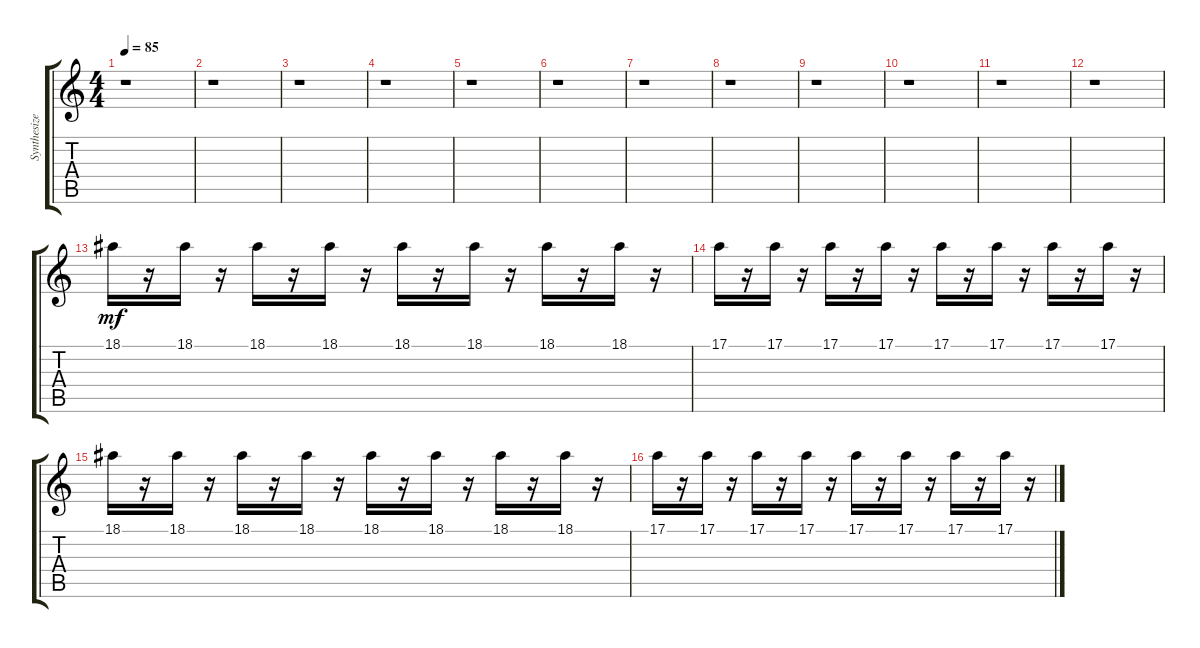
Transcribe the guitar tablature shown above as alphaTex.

\track ("Synthesizer" "Synthesize") {instrument lead1square}
\staff {score tabs}
\tuning (E4 B3 G3 D3 A2 E2) {hide}
\ts (4 4)
\tempo 85
\clef g2
\ks c
r.1{dy mf} |
r.1 |
r.1 |
r.1 |
r.1 |
r.1 |
r.1 |
r.1 |
r.1 |
r.1 |
r.1 |
r.1 |
18.1.16 r.16 18.1.16 r.16 18.1.16 r.16 18.1.16 r.16 18.1.16 r.16 18.1.16 r.16 18.1.16 r.16 18.1.16 r.16 |
17.1.16 r.16 17.1.16 r.16 17.1.16 r.16 17.1.16 r.16 17.1.16 r.16 17.1.16 r.16 17.1.16 r.16 17.1.16 r.16 |
18.1.16 r.16 18.1.16 r.16 18.1.16 r.16 18.1.16 r.16 18.1.16 r.16 18.1.16 r.16 18.1.16 r.16 18.1.16 r.16 |
17.1.16 r.16 17.1.16 r.16 17.1.16 r.16 17.1.16 r.16 17.1.16 r.16 17.1.16 r.16 17.1.16 r.16 17.1.16 r.16
